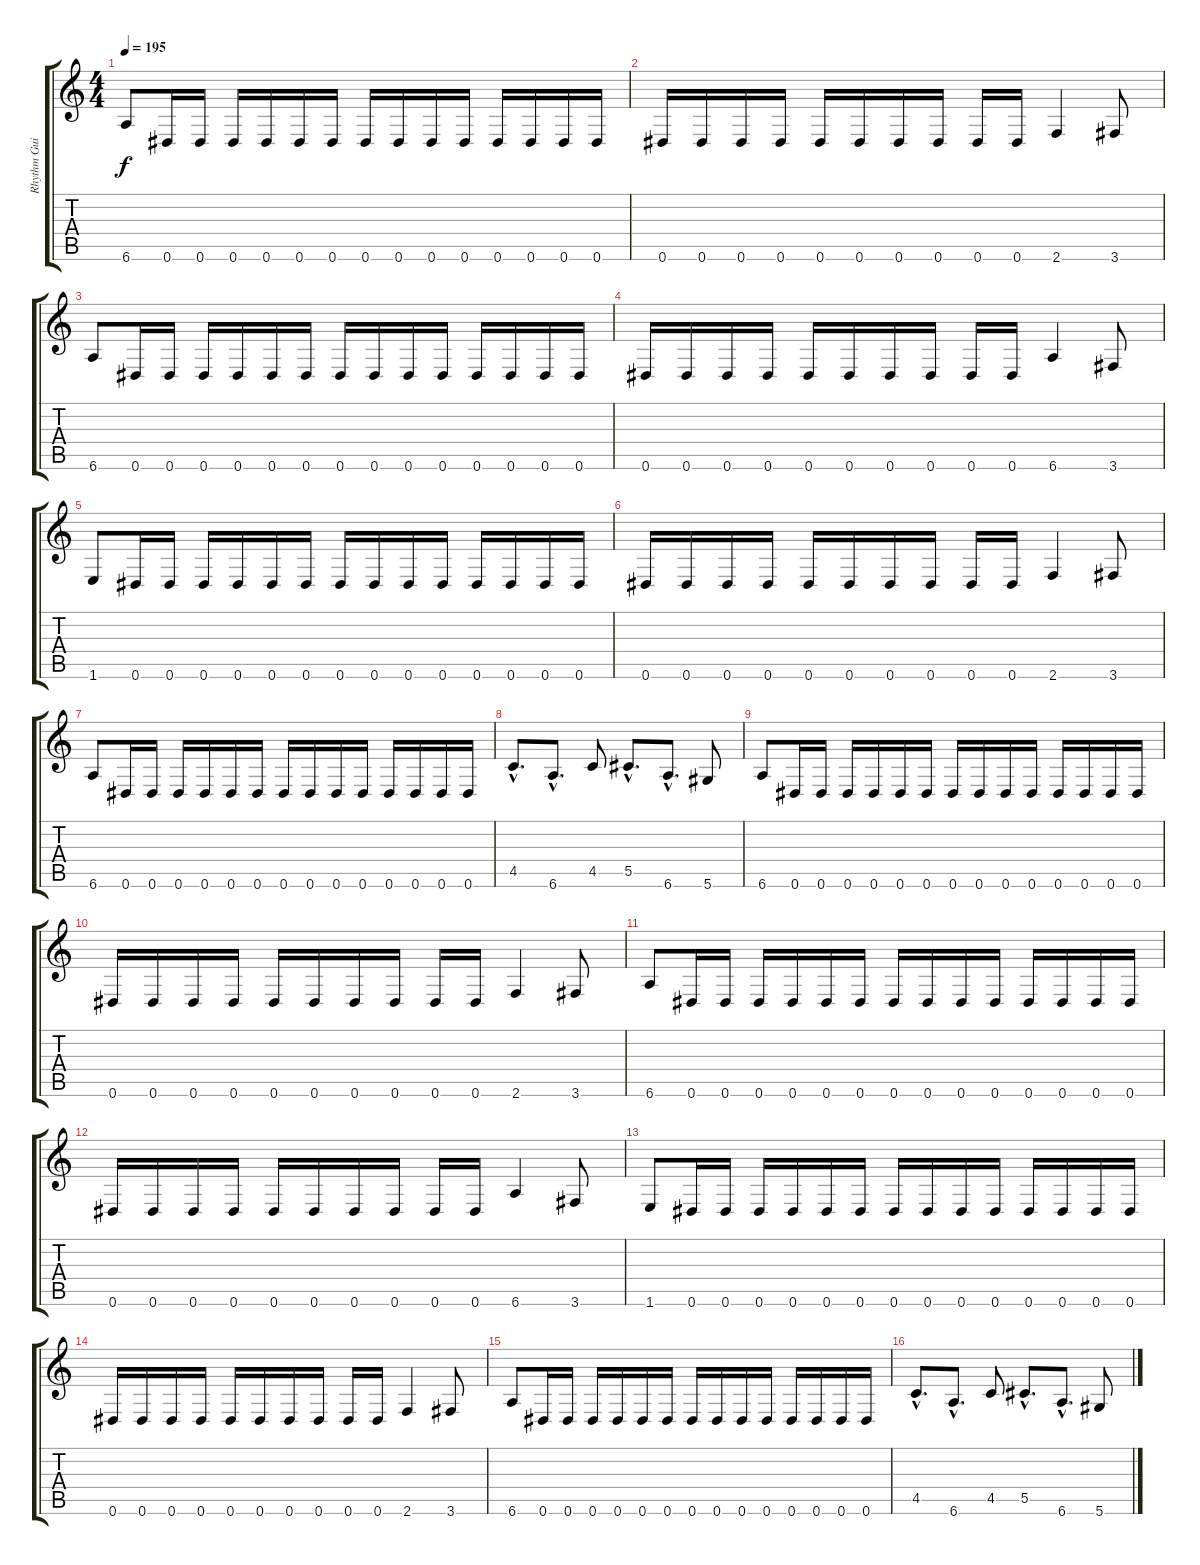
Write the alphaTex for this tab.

\track ("Rhythm Guitar (Matt)" "Rhythm Gui") {instrument distortionguitar}
\staff {score tabs}
\tuning (Eb4 Bb3 Gb3 Db3 Ab2 Eb2) {hide}
\ts (4 4)
\tempo 195
\clef g2
\ks c
6.6.8{dy f} 0.6.16 0.6.16 0.6.16 0.6.16 0.6.16 0.6.16 0.6.16 0.6.16 0.6.16 0.6.16 0.6.16 0.6.16 0.6.16 0.6.16 |
0.6.16 0.6.16 0.6.16 0.6.16 0.6.16 0.6.16 0.6.16 0.6.16 0.6.16 0.6.16 2.6.4 3.6.8 |
6.6.8 0.6.16 0.6.16 0.6.16 0.6.16 0.6.16 0.6.16 0.6.16 0.6.16 0.6.16 0.6.16 0.6.16 0.6.16 0.6.16 0.6.16 |
0.6.16 0.6.16 0.6.16 0.6.16 0.6.16 0.6.16 0.6.16 0.6.16 0.6.16 0.6.16 6.6.4 3.6.8 |
1.6.8 0.6.16 0.6.16 0.6.16 0.6.16 0.6.16 0.6.16 0.6.16 0.6.16 0.6.16 0.6.16 0.6.16 0.6.16 0.6.16 0.6.16 |
0.6.16 0.6.16 0.6.16 0.6.16 0.6.16 0.6.16 0.6.16 0.6.16 0.6.16 0.6.16 2.6.4 3.6.8 |
6.6.8 0.6.16 0.6.16 0.6.16 0.6.16 0.6.16 0.6.16 0.6.16 0.6.16 0.6.16 0.6.16 0.6.16 0.6.16 0.6.16 0.6.16 |
4.5{hac}.8{d} 6.6{hac}.8{d} 4.5.8 5.5{hac}.8{d} 6.6{hac}.8{d} 5.6.8 |
6.6.8 0.6.16 0.6.16 0.6.16 0.6.16 0.6.16 0.6.16 0.6.16 0.6.16 0.6.16 0.6.16 0.6.16 0.6.16 0.6.16 0.6.16 |
0.6.16 0.6.16 0.6.16 0.6.16 0.6.16 0.6.16 0.6.16 0.6.16 0.6.16 0.6.16 2.6.4 3.6.8 |
6.6.8 0.6.16 0.6.16 0.6.16 0.6.16 0.6.16 0.6.16 0.6.16 0.6.16 0.6.16 0.6.16 0.6.16 0.6.16 0.6.16 0.6.16 |
0.6.16 0.6.16 0.6.16 0.6.16 0.6.16 0.6.16 0.6.16 0.6.16 0.6.16 0.6.16 6.6.4 3.6.8 |
1.6.8 0.6.16 0.6.16 0.6.16 0.6.16 0.6.16 0.6.16 0.6.16 0.6.16 0.6.16 0.6.16 0.6.16 0.6.16 0.6.16 0.6.16 |
0.6.16 0.6.16 0.6.16 0.6.16 0.6.16 0.6.16 0.6.16 0.6.16 0.6.16 0.6.16 2.6.4 3.6.8 |
6.6.8 0.6.16 0.6.16 0.6.16 0.6.16 0.6.16 0.6.16 0.6.16 0.6.16 0.6.16 0.6.16 0.6.16 0.6.16 0.6.16 0.6.16 |
4.5{hac}.8{d} 6.6{hac}.8{d} 4.5.8 5.5{hac}.8{d} 6.6{hac}.8{d} 5.6.8
